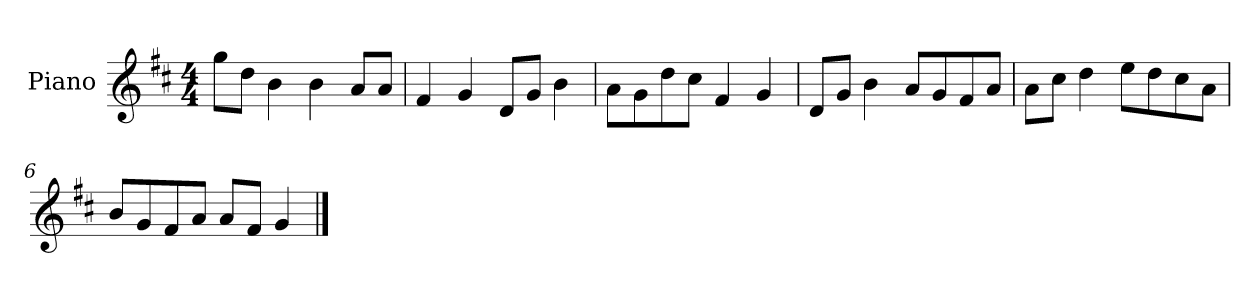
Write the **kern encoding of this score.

**kern
*part1
*staff1
*I"Piano
*I'P-no
*clefG2
*k[f#c#]
*M4/4
*MM90
=1
8gg\L
8dd\J
4b\
4b\
8a/L
8a/J
=2
4f#/
4g/
8d/L
8g/J
4b\
=3
8a\L
8g\
8dd\
8cc#\J
4f#/
4g/
=4
8d/L
8g/J
4b\
8a/L
8g/
8f#/
8a/J
=5
8a\L
8cc#\J
4dd\
8ee\L
8dd\
8cc#\
8a\J
=6
8b/L
8g/
8f#/
8a/J
8a/L
8f#/J
4g/
==
*-
